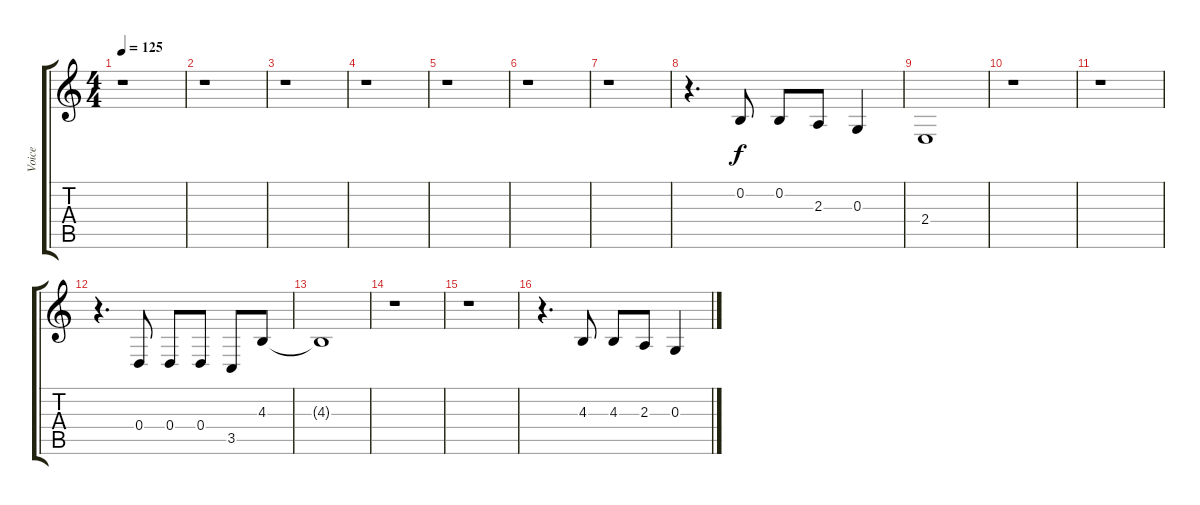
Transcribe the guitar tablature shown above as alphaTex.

\track ("Voice" "Voice") {instrument flute}
\staff {score tabs}
\tuning (E4 B3 G3 D3 A2 E2) {hide}
\ts (4 4)
\tempo 125
\clef g2
\ks c
r.1{dy f instrument flute} |
r.1 |
r.1 |
r.1 |
r.1 |
r.1 |
r.1 |
r.4{d} 0.2.8 0.2.8 2.3.8 0.3.4 |
2.4.1 |
r.1 |
r.1 |
r.4{d} 0.4.8 0.4.8 0.4.8 3.5.8 4.3.8 |
4.3{t}.1 |
r.1 |
r.1 |
r.4{d} 4.3.8 4.3.8 2.3.8 0.3.4
